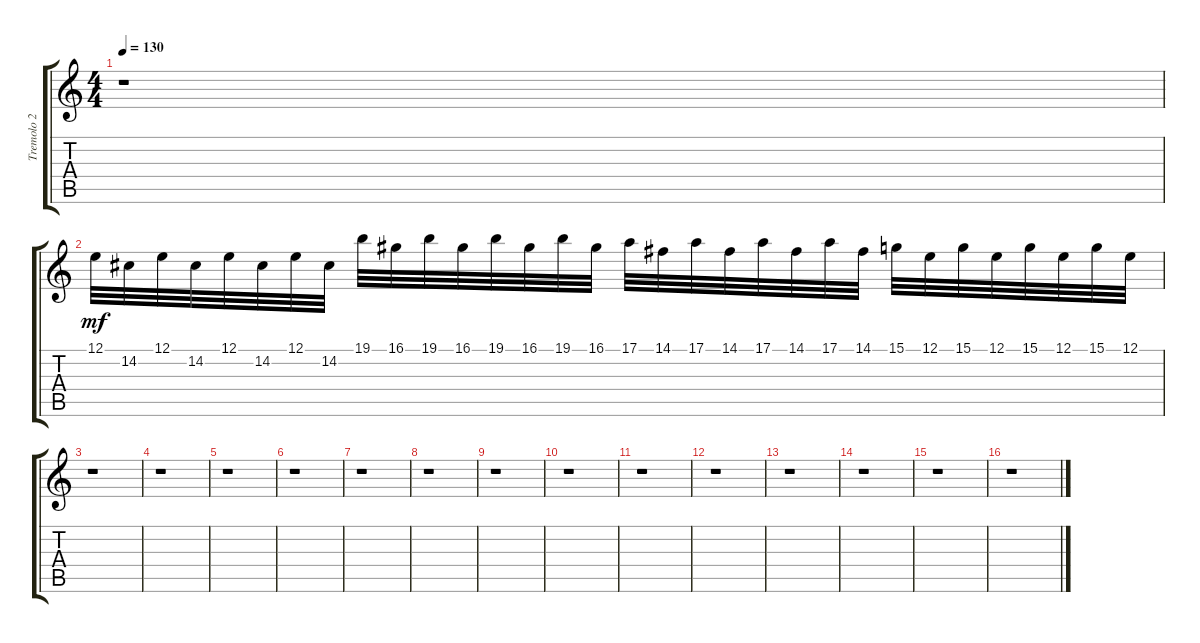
\track ("Tremolo 2" "Tremolo 2") {instrument lead4chiff}
\staff {score tabs}
\tuning (E4 B3 G3 D3 A2 E2) {hide}
\ts (4 4)
\tempo 130
\clef g2
\ks c
r.1{dy mf} |
12.1.32{balance 8} 14.2.32 12.1.32 14.2.32{balance 8} 12.1.32 14.2.32 12.1.32{balance 8} 14.2.32 19.1.32 16.1.32{balance 8} 19.1.32 16.1.32 19.1.32{balance 8} 16.1.32{balance 9} 19.1.32{balance 9} 16.1.32{balance 9} 17.1.32{balance 10} 14.1.32{balance 10} 17.1.32{balance 10} 14.1.32{balance 10} 17.1.32{balance 11} 14.1.32{balance 11} 17.1.32{balance 12} 14.1.32{balance 12} 15.1.32{balance 12} 12.1.32{balance 13} 15.1.32{balance 13} 12.1.32{balance 14} 15.1.32{balance 14} 12.1.32{balance 14} 15.1.32{balance 15} 12.1.32{balance 16} |
r.1 |
r.1 |
r.1 |
r.1 |
r.1 |
r.1 |
r.1 |
r.1 |
r.1 |
r.1 |
r.1 |
r.1 |
r.1 |
r.1
